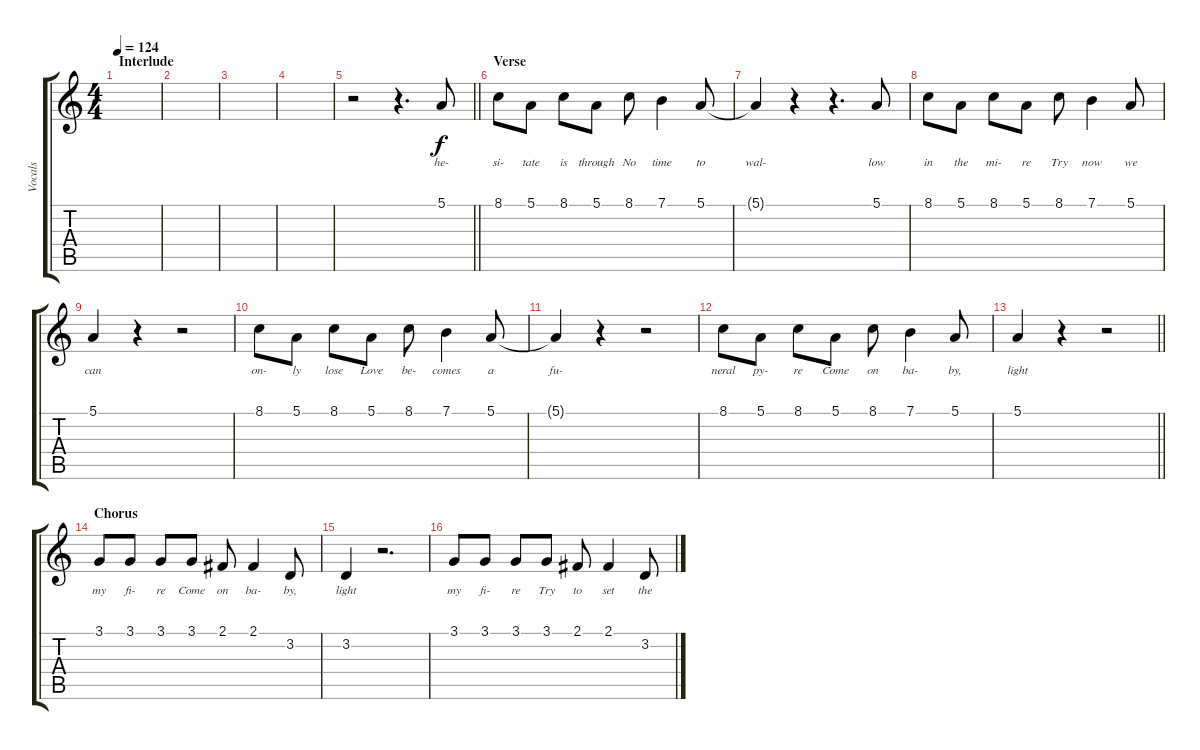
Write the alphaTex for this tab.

\track ("Vocals" "Vocals") {instrument bassoon}
\staff {score tabs}
\tuning (E4 B3 G3 D3 A2 E2) {hide}
\ts (4 4)
\section ("" "Interlude")
\tempo 124
\clef g2
\ks c
|
|
|
|
\barLineRight lightlight
r.2 r.4{d} 5.1.8{lyrics (0 "he-") lyrics (1 "") lyrics (2 "") lyrics (3 "") lyrics (4 "")} |
\section ("" "Verse")
8.1.8{lyrics (0 "si-") lyrics (1 "") lyrics (2 "") lyrics (3 "") lyrics (4 "")} 5.1.8{lyrics (0 "tate") lyrics (1 "") lyrics (2 "") lyrics (3 "") lyrics (4 "")} 8.1.8{lyrics (0 "is") lyrics (1 "") lyrics (2 "") lyrics (3 "") lyrics (4 "")} 5.1.8{lyrics (0 "through") lyrics (1 "") lyrics (2 "") lyrics (3 "") lyrics (4 "")} 8.1.8{lyrics (0 "No") lyrics (1 "") lyrics (2 "") lyrics (3 "") lyrics (4 "")} 7.1.4{lyrics (0 "time") lyrics (1 "") lyrics (2 "") lyrics (3 "") lyrics (4 "")} 5.1.8{lyrics (0 "to") lyrics (1 "") lyrics (2 "") lyrics (3 "") lyrics (4 "")} |
5.1{t}.4{lyrics (0 "wal-") lyrics (1 "") lyrics (2 "") lyrics (3 "") lyrics (4 "")} r.4 r.4{d} 5.1.8{lyrics (0 "low") lyrics (1 "") lyrics (2 "") lyrics (3 "") lyrics (4 "")} |
8.1.8{lyrics (0 "in") lyrics (1 "") lyrics (2 "") lyrics (3 "") lyrics (4 "")} 5.1.8{lyrics (0 "the") lyrics (1 "") lyrics (2 "") lyrics (3 "") lyrics (4 "")} 8.1.8{lyrics (0 "mi-") lyrics (1 "") lyrics (2 "") lyrics (3 "") lyrics (4 "")} 5.1.8{lyrics (0 "re") lyrics (1 "") lyrics (2 "") lyrics (3 "") lyrics (4 "")} 8.1.8{lyrics (0 "Try") lyrics (1 "") lyrics (2 "") lyrics (3 "") lyrics (4 "")} 7.1.4{lyrics (0 "now") lyrics (1 "") lyrics (2 "") lyrics (3 "") lyrics (4 "")} 5.1.8{lyrics (0 "we") lyrics (1 "") lyrics (2 "") lyrics (3 "") lyrics (4 "")} |
5.1.4{lyrics (0 "can") lyrics (1 "") lyrics (2 "") lyrics (3 "") lyrics (4 "")} r.4 r.2 |
8.1.8{lyrics (0 "on-") lyrics (1 "") lyrics (2 "") lyrics (3 "") lyrics (4 "")} 5.1.8{lyrics (0 "ly") lyrics (1 "") lyrics (2 "") lyrics (3 "") lyrics (4 "")} 8.1.8{lyrics (0 "lose") lyrics (1 "") lyrics (2 "") lyrics (3 "") lyrics (4 "")} 5.1.8{lyrics (0 "Love") lyrics (1 "") lyrics (2 "") lyrics (3 "") lyrics (4 "")} 8.1.8{lyrics (0 "be-") lyrics (1 "") lyrics (2 "") lyrics (3 "") lyrics (4 "")} 7.1.4{lyrics (0 "comes") lyrics (1 "") lyrics (2 "") lyrics (3 "") lyrics (4 "")} 5.1.8{lyrics (0 "a") lyrics (1 "") lyrics (2 "") lyrics (3 "") lyrics (4 "")} |
5.1{t}.4{lyrics (0 "fu-") lyrics (1 "") lyrics (2 "") lyrics (3 "") lyrics (4 "")} r.4 r.2 |
8.1.8{lyrics (0 "neral") lyrics (1 "") lyrics (2 "") lyrics (3 "") lyrics (4 "")} 5.1.8{lyrics (0 "py-") lyrics (1 "") lyrics (2 "") lyrics (3 "") lyrics (4 "")} 8.1.8{lyrics (0 "re") lyrics (1 "") lyrics (2 "") lyrics (3 "") lyrics (4 "")} 5.1.8{lyrics (0 "Come") lyrics (1 "") lyrics (2 "") lyrics (3 "") lyrics (4 "")} 8.1.8{lyrics (0 "on") lyrics (1 "") lyrics (2 "") lyrics (3 "") lyrics (4 "")} 7.1.4{lyrics (0 "ba-") lyrics (1 "") lyrics (2 "") lyrics (3 "") lyrics (4 "")} 5.1.8{lyrics (0 "by,") lyrics (1 "") lyrics (2 "") lyrics (3 "") lyrics (4 "")} |
\barLineRight lightlight
5.1.4{lyrics (0 "light") lyrics (1 "") lyrics (2 "") lyrics (3 "") lyrics (4 "")} r.4 r.2 |
\section ("" "Chorus")
3.1.8{lyrics (0 "my") lyrics (1 "") lyrics (2 "") lyrics (3 "") lyrics (4 "")} 3.1.8{lyrics (0 "fi-") lyrics (1 "") lyrics (2 "") lyrics (3 "") lyrics (4 "")} 3.1.8{lyrics (0 "re") lyrics (1 "") lyrics (2 "") lyrics (3 "") lyrics (4 "")} 3.1.8{lyrics (0 "Come") lyrics (1 "") lyrics (2 "") lyrics (3 "") lyrics (4 "")} 2.1.8{lyrics (0 "on") lyrics (1 "") lyrics (2 "") lyrics (3 "") lyrics (4 "")} 2.1.4{lyrics (0 "ba-") lyrics (1 "") lyrics (2 "") lyrics (3 "") lyrics (4 "")} 3.2.8{lyrics (0 "by,") lyrics (1 "") lyrics (2 "") lyrics (3 "") lyrics (4 "")} |
3.2.4{lyrics (0 "light") lyrics (1 "") lyrics (2 "") lyrics (3 "") lyrics (4 "")} r.2{d} |
3.1.8{lyrics (0 "my") lyrics (1 "") lyrics (2 "") lyrics (3 "") lyrics (4 "")} 3.1.8{lyrics (0 "fi-") lyrics (1 "") lyrics (2 "") lyrics (3 "") lyrics (4 "")} 3.1.8{lyrics (0 "re") lyrics (1 "") lyrics (2 "") lyrics (3 "") lyrics (4 "")} 3.1.8{lyrics (0 "Try") lyrics (1 "") lyrics (2 "") lyrics (3 "") lyrics (4 "")} 2.1.8{lyrics (0 "to") lyrics (1 "") lyrics (2 "") lyrics (3 "") lyrics (4 "")} 2.1.4{lyrics (0 "set") lyrics (1 "") lyrics (2 "") lyrics (3 "") lyrics (4 "")} 3.2.8{lyrics (0 "the") lyrics (1 "") lyrics (2 "") lyrics (3 "") lyrics (4 "")}
